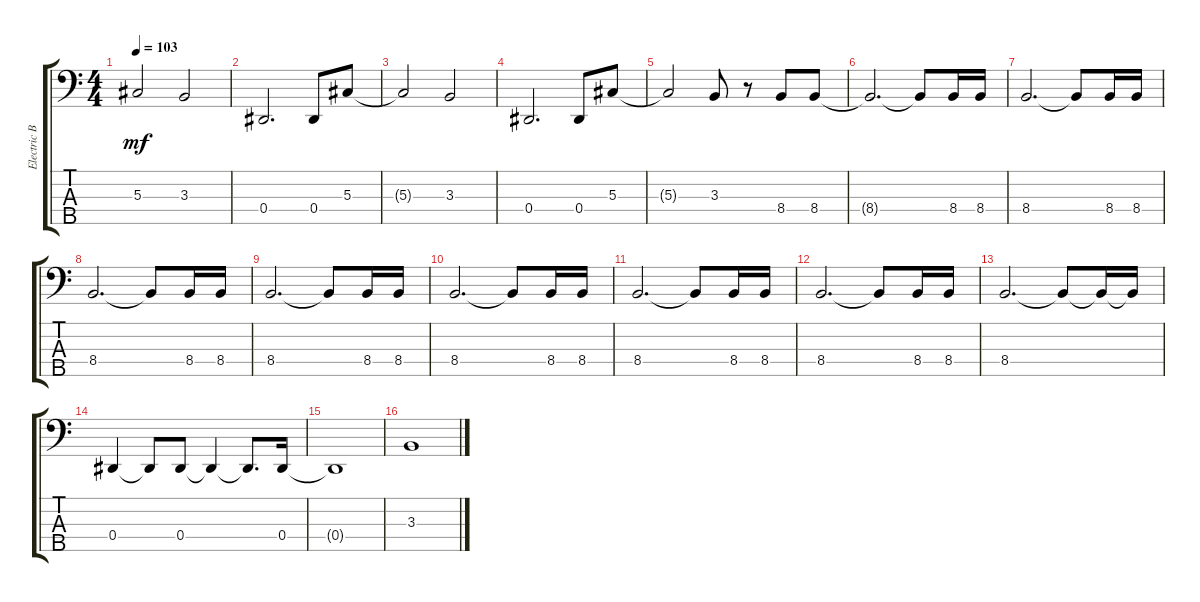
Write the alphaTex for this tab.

\track ("Electric Bass" "Electric B") {instrument electricbassfinger}
\staff {score tabs}
\tuning (Gb2 Db2 Ab1 Eb1 Bb0) {hide}
\ts (4 4)
\tempo 103
\clef f4
\ks c
5.3{t}.2{dy mf} 3.3.2 |
0.4.2{d} 0.4.8 5.3.8 |
5.3{t}.2 3.3.2 |
0.4.2{d} 0.4.8 5.3.8 |
5.3{t}.2 3.3.8 r.8 8.4.8 8.4.8 |
8.4{t}.2{d} 8.4{t}.8 8.4.16 8.4.16 |
8.4.2{d} 8.4{t}.8 8.4.16 8.4.16 |
8.4.2{d} 8.4{t}.8 8.4.16 8.4.16 |
8.4.2{d} 8.4{t}.8 8.4.16 8.4.16 |
8.4.2{d} 8.4{t}.8 8.4.16 8.4.16 |
8.4.2{d} 8.4{t}.8 8.4.16 8.4.16 |
8.4.2{d} 8.4{t}.8 8.4.16 8.4.16 |
8.4.2{d} 8.4{t}.8 8.4{t}.16 8.4{t}.16 |
0.4.4 0.4{t}.8 0.4.8 0.4{t}.4 0.4{t}.8{d} 0.4.16 |
0.4{t}.1 |
3.3.1
